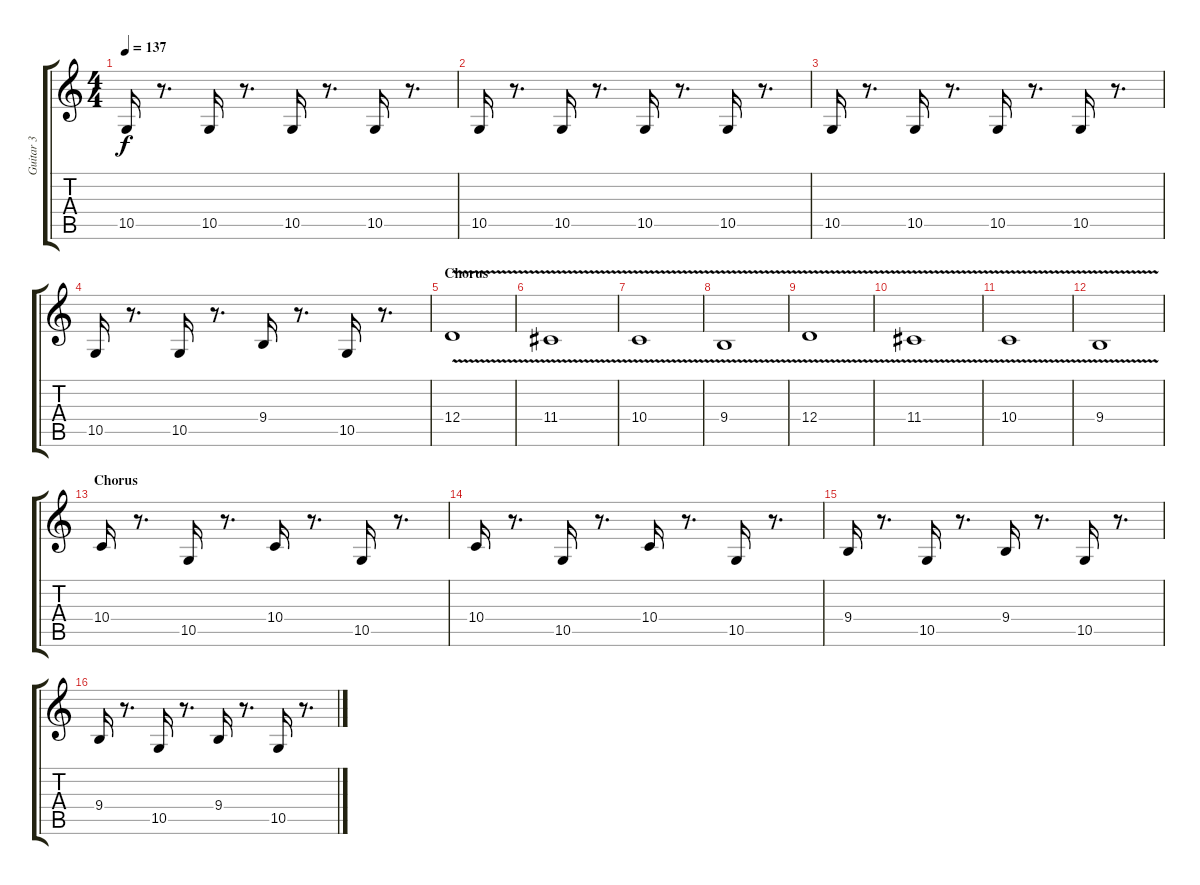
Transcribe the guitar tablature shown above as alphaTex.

\track ("Guitar 3" "Guitar 3") {instrument violin}
\staff {score tabs}
\tuning (E4 B3 G3 D3 A2 E2) {hide}
\ts (4 4)
\tempo 137
\clef g2
\ks c
10.5.16{dy f} r.8{d} 10.5.16 r.8{d} 10.5.16 r.8{d} 10.5.16 r.8{d} |
10.5.16 r.8{d} 10.5.16 r.8{d} 10.5.16 r.8{d} 10.5.16 r.8{d} |
10.5.16 r.8{d} 10.5.16 r.8{d} 10.5.16 r.8{d} 10.5.16 r.8{d} |
10.5.16 r.8{d} 10.5.16 r.8{d} 9.4.16 r.8{d} 10.5.16 r.8{d} |
\section ("" "Chorus")
12.4{v}.1 |
11.4{v}.1 |
10.4{v}.1 |
9.4{v}.1 |
12.4{v}.1 |
11.4{v}.1 |
10.4{v}.1 |
9.4{v}.1 |
\section ("" "Chorus")
10.4.16 r.8{d} 10.5.16 r.8{d} 10.4.16 r.8{d} 10.5.16 r.8{d} |
10.4.16 r.8{d} 10.5.16 r.8{d} 10.4.16 r.8{d} 10.5.16 r.8{d} |
9.4.16 r.8{d} 10.5.16 r.8{d} 9.4.16 r.8{d} 10.5.16 r.8{d} |
9.4.16 r.8{d} 10.5.16 r.8{d} 9.4.16 r.8{d} 10.5.16 r.8{d}
